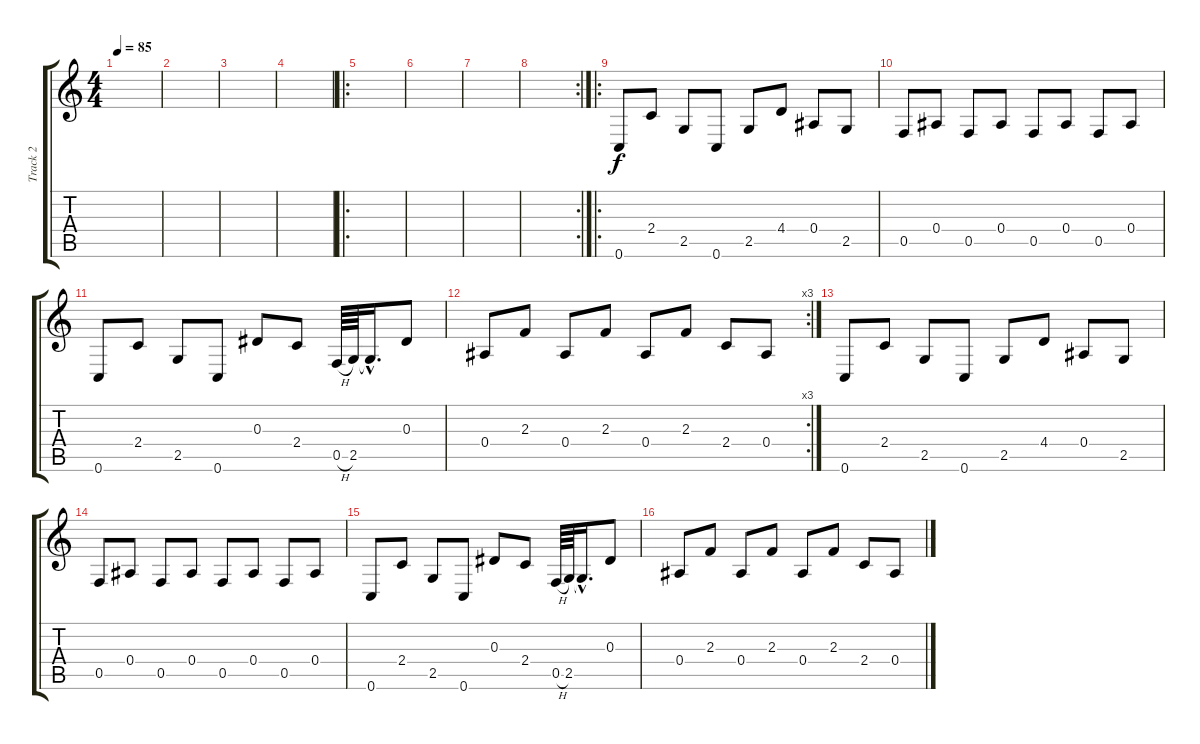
\track ("Track 2" "Track 2") {instrument acousticguitarsteel}
\staff {score tabs}
\tuning (C4 G3 Eb3 Bb2 F2 C2) {hide}
\ts (4 4)
\tempo 85
\clef g2
\ks c
|
|
|
|
\ro
|
|
|
\rc 2
|
\ro
0.6.8 2.4.8 2.5.8 0.6.8 2.5.8 4.4.8 0.4.8 2.5.8 |
0.5.8 0.4.8 0.5.8 0.4.8 0.5.8 0.4.8 0.5.8 0.4.8 |
0.6.8 2.4.8 2.5.8 0.6.8 0.3.8 2.4.8 0.5{h}.64 2.5.64 2.5{hac t}.16{d} 0.3.8 |
\rc 3
0.4.8 2.3.8 0.4.8 2.3.8 0.4.8 2.3.8 2.4.8 0.4.8 |
0.6.8 2.4.8 2.5.8 0.6.8 2.5.8 4.4.8 0.4.8 2.5.8 |
0.5.8 0.4.8 0.5.8 0.4.8 0.5.8 0.4.8 0.5.8 0.4.8 |
0.6.8 2.4.8 2.5.8 0.6.8 0.3.8 2.4.8 0.5{h}.64 2.5.64 2.5{hac t}.16{d} 0.3.8 |
0.4.8 2.3.8 0.4.8 2.3.8 0.4.8 2.3.8 2.4.8 0.4.8
